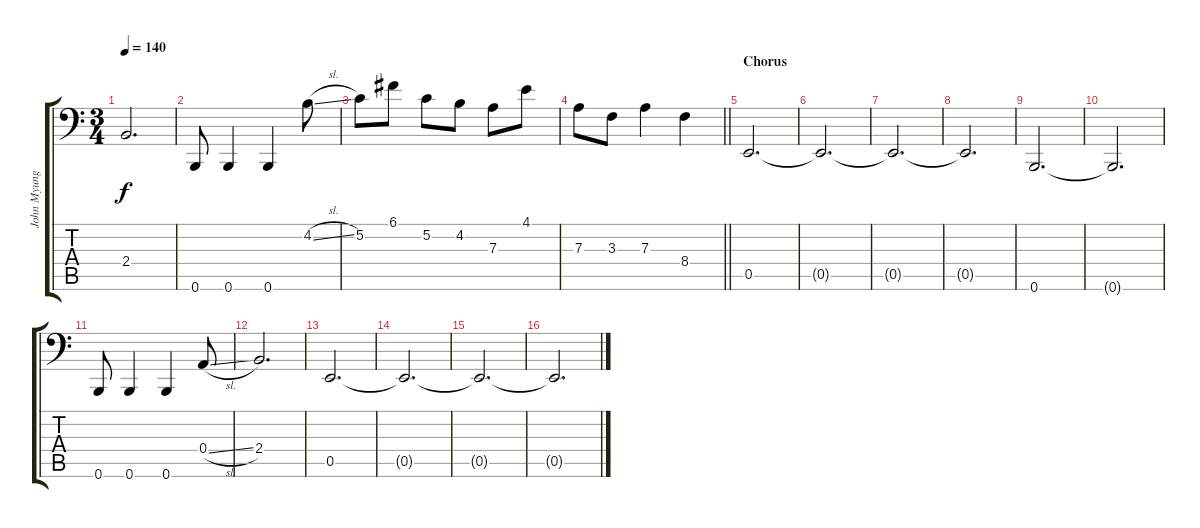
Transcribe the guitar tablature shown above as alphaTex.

\track ("John Myung" "John Myung") {instrument electricbassfinger}
\staff {score tabs}
\tuning (C3 G2 D2 A1 E1 B0) {hide}
\ts (3 4)
\tempo 140
\clef f4
\ks c
2.4.2{d dy f} |
0.6.8 0.6.4 0.6.4 4.2{sl}.8 |
5.2.8 6.1.8 5.2.8 4.2.8 7.3.8 4.1.8 |
\barLineRight lightlight
7.3.8 3.3.8 7.3.4 8.4.4 |
\section ("" "Chorus")
0.5.2{d} |
0.5{t}.2{d} |
0.5{t}.2{d} |
0.5{t}.2{d} |
0.6.2{d} |
0.6{t}.2{d} |
0.6.8 0.6.4 0.6.4 0.4{sl}.8 |
2.4.2{d} |
0.5.2{d} |
0.5{t}.2{d} |
0.5{t}.2{d} |
0.5{t}.2{d}
